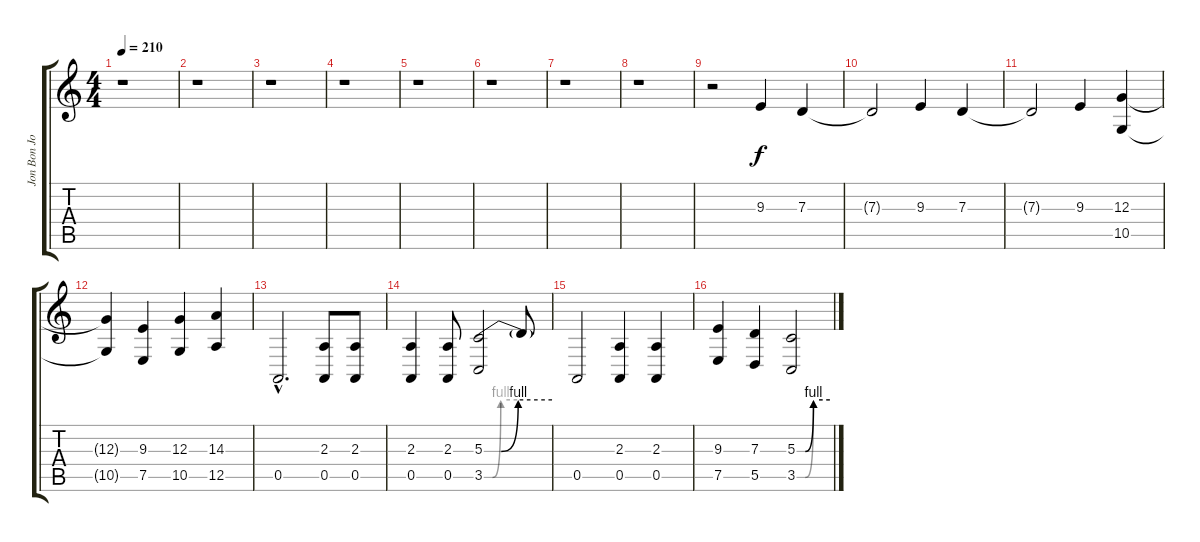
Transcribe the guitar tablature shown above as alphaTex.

\track ("Jon Bon Jovi - Richie Sambora" "Jon Bon Jo") {instrument lead8bassandlead}
\staff {score tabs}
\tuning (E4 B3 G3 D3 A2 E2) {hide}
\ts (4 4)
\tempo 210
\clef g2
\ks c
r.1{dy f} |
r.1 |
r.1 |
r.1 |
r.1 |
r.1 |
r.1 |
r.1 |
r.2 9.3.4 7.3.4 |
7.3{t}.2 9.3.4 7.3.4 |
7.3{t}.2 9.3.4 (12.3 10.5).4 |
(12.3{t} 10.5{t}).4 (9.3 7.5).4 (12.3 10.5).4 (14.3 12.5).4 |
0.5{hac}.2{d} (2.3 0.5).8 (2.3 0.5).8 |
(2.3 0.5).4 (2.3 0.5).8 (5.3{be (custom 0 0 15 0 30 4 60 4)} 3.5{be (custom 0 0 15 0 30 4 60 4)}).2 5.3{t}.8 |
0.5.2 (2.3 0.5).4 (2.3 0.5).4 |
(9.3 7.5).4 (7.3 5.5).4 (5.3{be (custom 0 0 15 0 30 4 60 4)} 3.5{be (custom 0 0 15 0 30 4 60 4)}).2
